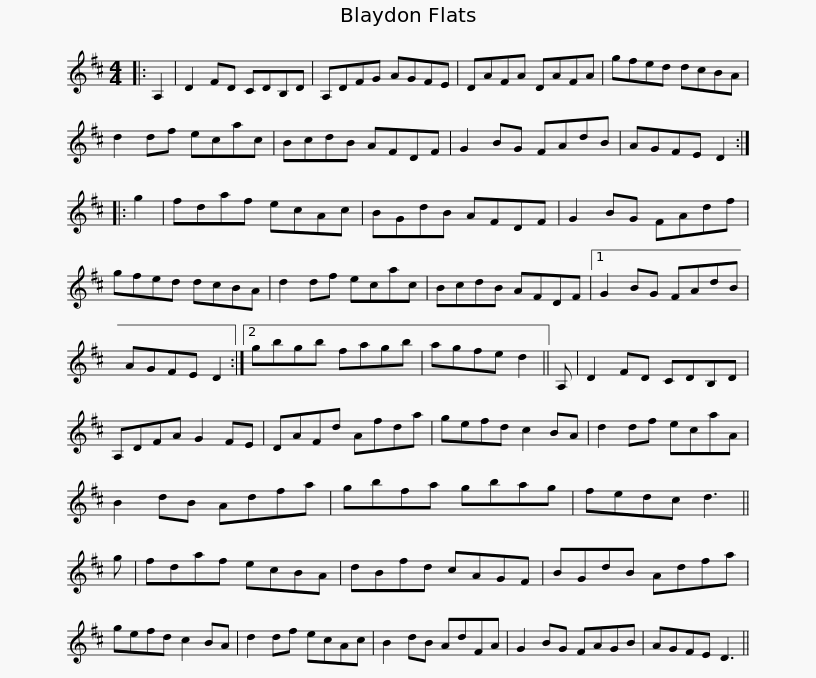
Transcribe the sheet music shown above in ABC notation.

X:1
L:1/8
M:4/4
I:linebreak $
K:D
V:1 treble
V:1
|: A,2 | D2 FD CDB,D | A,DFG AGFE | DAFA DAFA | gfed dcBA | %5
 d2 df ecac |$ BcdB AFDF | G2 BG FAdB | AGFE D2 :: g2 | %10
 fdaf ecAc | BGdB AFDF | G2 BG FAdf |$ gfed dcBA | d2 df ecac | %15
 BcdB AFDF |1 G2 BG FAdB | AGFE D2 :|2 gbgb fagb |$ agfe d2 || %20
 A, | D2 FD CDB,D | A,DFA G2 FE | DAFd Afda | gefd c2 BA | %25
 d2 df ecaA |$ B2 dB Adfa | gbfa gbag | fedc d3 || g | %30
 fdaf ecBA | dBfd cAGF |$ BGdB Adfa | gefd c2 BA | d2 df ecAc | %35
 B2 dB AdFA | G2 BG FAGB | AGFE D3 || %38
